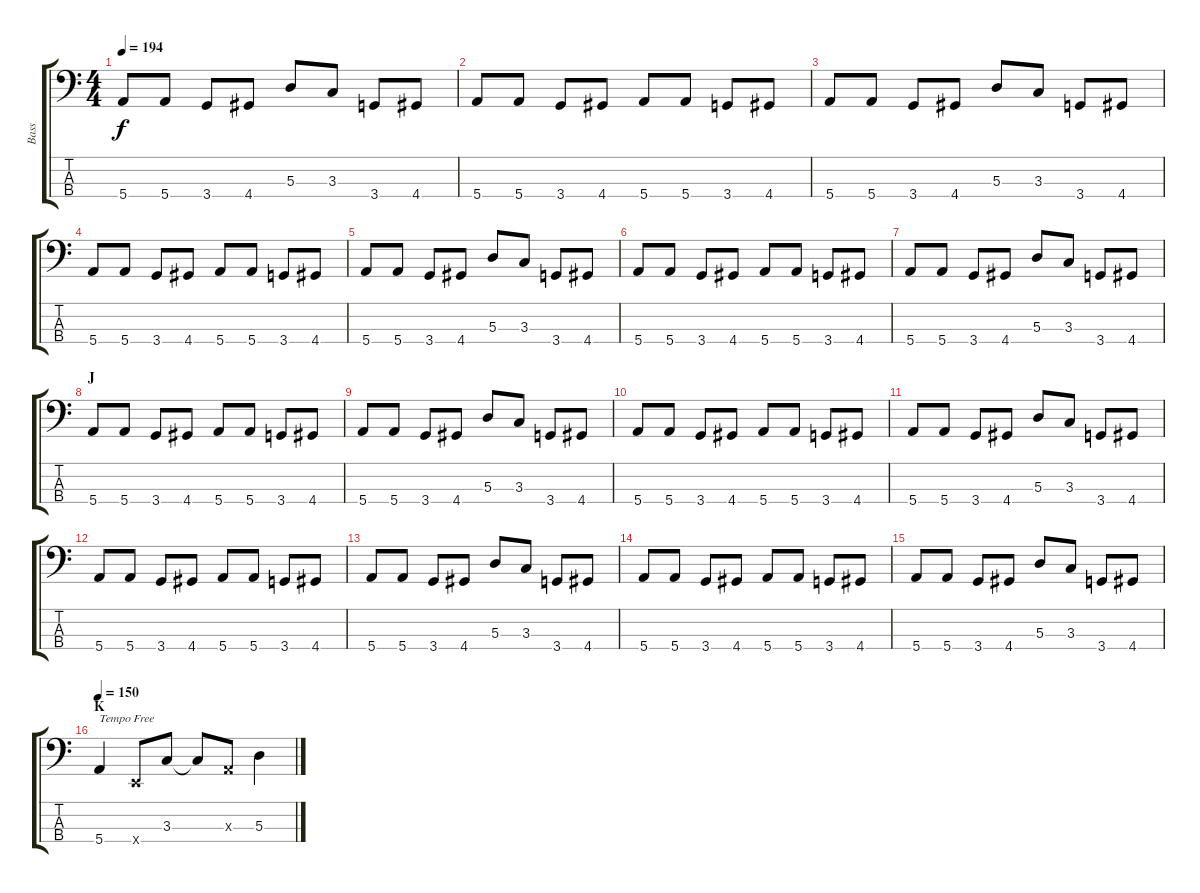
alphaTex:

\track ("Bass" "Bass") {instrument electricbasspick}
\staff {score tabs}
\tuning (G2 D2 A1 E1) {hide}
\ts (4 4)
\tempo 194
\clef f4
\ks c
5.4.8{dy f} 5.4.8 3.4.8 4.4.8 5.3.8 3.3.8 3.4.8 4.4.8 |
5.4.8 5.4.8 3.4.8 4.4.8 5.4.8 5.4.8 3.4.8 4.4.8 |
5.4.8 5.4.8 3.4.8 4.4.8 5.3.8 3.3.8 3.4.8 4.4.8 |
5.4.8 5.4.8 3.4.8 4.4.8 5.4.8 5.4.8 3.4.8 4.4.8 |
5.4.8 5.4.8 3.4.8 4.4.8 5.3.8 3.3.8 3.4.8 4.4.8 |
5.4.8 5.4.8 3.4.8 4.4.8 5.4.8 5.4.8 3.4.8 4.4.8 |
5.4.8 5.4.8 3.4.8 4.4.8 5.3.8 3.3.8 3.4.8 4.4.8 |
\section ("" "J")
5.4.8 5.4.8 3.4.8 4.4.8 5.4.8 5.4.8 3.4.8 4.4.8 |
5.4.8 5.4.8 3.4.8 4.4.8 5.3.8 3.3.8 3.4.8 4.4.8 |
5.4.8 5.4.8 3.4.8 4.4.8 5.4.8 5.4.8 3.4.8 4.4.8 |
5.4.8 5.4.8 3.4.8 4.4.8 5.3.8 3.3.8 3.4.8 4.4.8 |
5.4.8 5.4.8 3.4.8 4.4.8 5.4.8 5.4.8 3.4.8 4.4.8 |
5.4.8 5.4.8 3.4.8 4.4.8 5.3.8 3.3.8 3.4.8 4.4.8 |
5.4.8 5.4.8 3.4.8 4.4.8 5.4.8 5.4.8 3.4.8 4.4.8 |
5.4.8 5.4.8 3.4.8 4.4.8 5.3.8 3.3.8 3.4.8 4.4.8 |
\section ("" "K")
\tempo 150
5.4.4{txt "Tempo Free"} 0.4{x}.8 3.3.8 3.3{t}.8 0.3{x}.8 5.3.4
